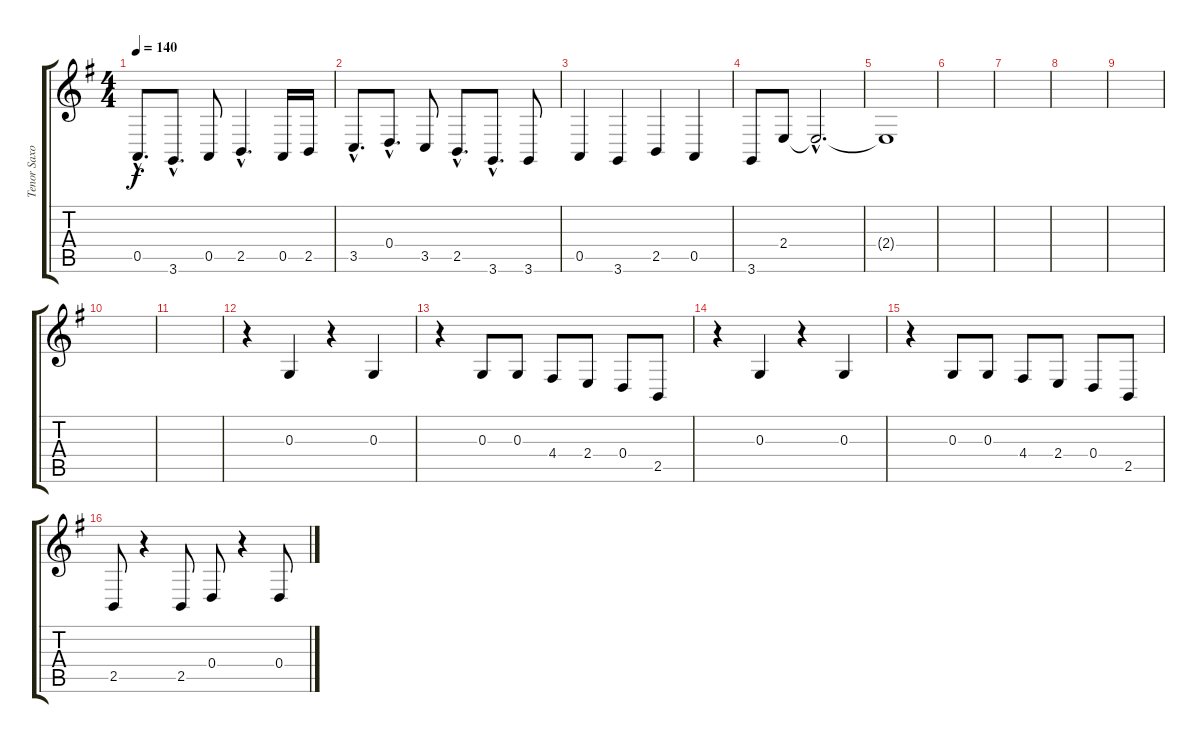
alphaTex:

\track ("Tenor Saxophone" "Tenor Saxo") {instrument tenorsax}
\staff {score tabs}
\tuning (E4 B3 G3 D3 A2 E2) {hide}
\ts (4 4)
\tempo 140
\clef g2
\ks g
0.5{hac}.8{d dy f} 3.6{hac}.8{d} 0.5.8 2.5{hac}.4{d} 0.5.16 2.5.16 |
3.5{hac}.8{d} 0.4{hac}.8{d} 3.5.8 2.5{hac}.8{d} 3.6{hac}.8{d} 3.6.8 |
0.5.4 3.6.4 2.5.4 0.5.4 |
3.6.8 2.4.8 2.4{hac t}.2{d} |
2.4{t}.1{volume 0} |
|
|
|
|
|
|
r.4{volume 15} 0.3.4 r.4 0.3.4 |
r.4 0.3.8 0.3.8 4.4.8 2.4.8 0.4.8 2.5.8 |
r.4 0.3.4 r.4 0.3.4 |
r.4 0.3.8 0.3.8 4.4.8 2.4.8 0.4.8 2.5.8 |
2.5.8 r.4 2.5.8 0.4.8 r.4 0.4.8
